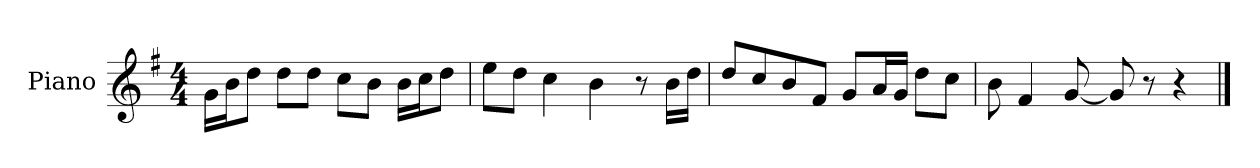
**kern
*part1
*staff1
*I"Piano
*I'P-no
*clefG2
*k[f#]
*M4/4
*MM90
=1
16g\LL
16b\J
8dd\J
8dd\L
8dd\J
8cc\L
8b\J
16b\LL
16cc\J
8dd\J
=2
8ee\L
8dd\J
4cc\
4b\
8r
16b\LL
16dd\JJ
=3
8dd/L
8cc/
8b/
8f#/J
8g/L
16a/L
16g/JJ
8dd\L
8cc\J
=4
8b\
4f#/
[8g/
8g/]
8r
4r
==
*-
